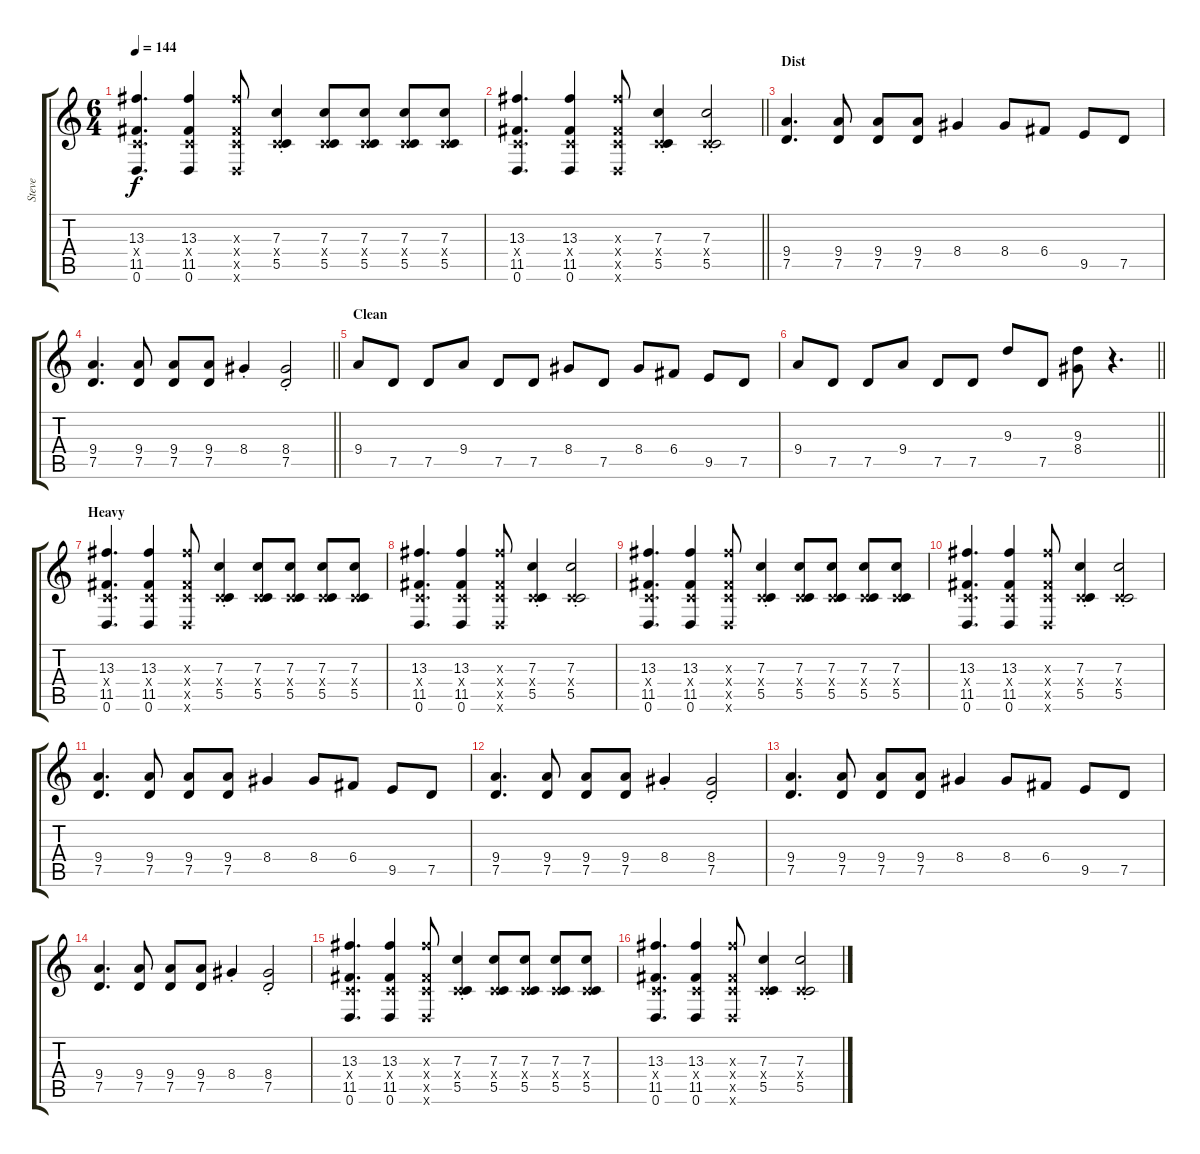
\track ("Steve" "Steve") {instrument distortionguitar}
\staff {score tabs}
\tuning (D4 A3 F3 C3 G2 D2) {hide}
\ts (6 4)
\tempo 144
\clef g2
\ks c
(13.3 0.4{x} 11.5 0.6).4{d dy f balance 0} (13.3 0.4{x} 11.5 0.6).4 (13.3{x} 0.4{x} 11.5{x} 0.6{x}).8 (7.3{st} 0.4{x} 5.5{st}).4 (7.3 0.4{x} 5.5).8 (7.3 0.4{x} 5.5).8 (7.3 0.4{x} 5.5).8 (7.3 0.4{x} 5.5).8 |
\barLineRight lightlight
(13.3 0.4{x} 11.5 0.6).4{d} (13.3 0.4{x} 11.5 0.6).4 (13.3{x} 0.4{x} 11.5{x} 0.6{x}).8 (7.3{st} 0.4{x} 5.5{st}).4 (7.3{st} 0.4{x} 5.5{st}).2 |
\section ("" "Dist")
(9.4 7.5).4{d instrument distortionguitar} (9.4 7.5).8 (9.4 7.5).8 (9.4 7.5).8 8.4.4 8.4.8 6.4.8 9.5.8 7.5.8 |
\barLineRight lightlight
(9.4 7.5).4{d} (9.4 7.5).8 (9.4 7.5).8 (9.4 7.5).8 8.4{st}.4 (8.4{st} 7.5{st}).2 |
\section ("" "Clean")
9.4.8{instrument distortionguitar} 7.5.8 7.5.8 9.4.8 7.5.8 7.5.8 8.4.8 7.5.8 8.4.8 6.4.8 9.5.8 7.5.8 |
\barLineRight lightlight
9.4.8 7.5.8 7.5.8 9.4.8 7.5.8 7.5.8 9.3.8 7.5.8 (9.3 8.4).8 r.4{d} |
\section ("" "Heavy")
(13.3 0.4{x} 11.5 0.6).4{d balance 0 instrument distortionguitar} (13.3 0.4{x} 11.5 0.6).4 (13.3{x} 0.4{x} 11.5{x} 0.6{x}).8 (7.3{st} 0.4{x} 5.5{st}).4 (7.3 0.4{x} 5.5).8 (7.3 0.4{x} 5.5).8 (7.3 0.4{x} 5.5).8 (7.3 0.4{x} 5.5).8 |
(13.3 0.4{x} 11.5 0.6).4{d} (13.3 0.4{x} 11.5 0.6).4 (13.3{x} 0.4{x} 11.5{x} 0.6{x}).8 (7.3{st} 0.4{x} 5.5{st}).4 (7.3{st} 0.4{x} 5.5{st}).2 |
(13.3 0.4{x} 11.5 0.6).4{d balance 0} (13.3 0.4{x} 11.5 0.6).4 (13.3{x} 0.4{x} 11.5{x} 0.6{x}).8 (7.3{st} 0.4{x} 5.5{st}).4 (7.3 0.4{x} 5.5).8 (7.3 0.4{x} 5.5).8 (7.3 0.4{x} 5.5).8 (7.3 0.4{x} 5.5).8 |
(13.3 0.4{x} 11.5 0.6).4{d} (13.3 0.4{x} 11.5 0.6).4 (13.3{x} 0.4{x} 11.5{x} 0.6{x}).8 (7.3{st} 0.4{x} 5.5{st}).4 (7.3{st} 0.4{x} 5.5{st}).2 |
(9.4 7.5).4{d} (9.4 7.5).8 (9.4 7.5).8 (9.4 7.5).8 8.4.4 8.4.8 6.4.8 9.5.8 7.5.8 |
(9.4 7.5).4{d} (9.4 7.5).8 (9.4 7.5).8 (9.4 7.5).8 8.4{st}.4 (8.4{st} 7.5{st}).2 |
(9.4 7.5).4{d} (9.4 7.5).8 (9.4 7.5).8 (9.4 7.5).8 8.4.4 8.4.8 6.4.8 9.5.8 7.5.8 |
(9.4 7.5).4{d} (9.4 7.5).8 (9.4 7.5).8 (9.4 7.5).8 8.4{st}.4 (8.4{st} 7.5{st}).2 |
(13.3 0.4{x} 11.5 0.6).4{d balance 0} (13.3 0.4{x} 11.5 0.6).4 (13.3{x} 0.4{x} 11.5{x} 0.6{x}).8 (7.3{st} 0.4{x} 5.5{st}).4 (7.3 0.4{x} 5.5).8 (7.3 0.4{x} 5.5).8 (7.3 0.4{x} 5.5).8 (7.3 0.4{x} 5.5).8 |
(13.3 0.4{x} 11.5 0.6).4{d} (13.3 0.4{x} 11.5 0.6).4 (13.3{x} 0.4{x} 11.5{x} 0.6{x}).8 (7.3{st} 0.4{x} 5.5{st}).4 (7.3{st} 0.4{x} 5.5{st}).2
